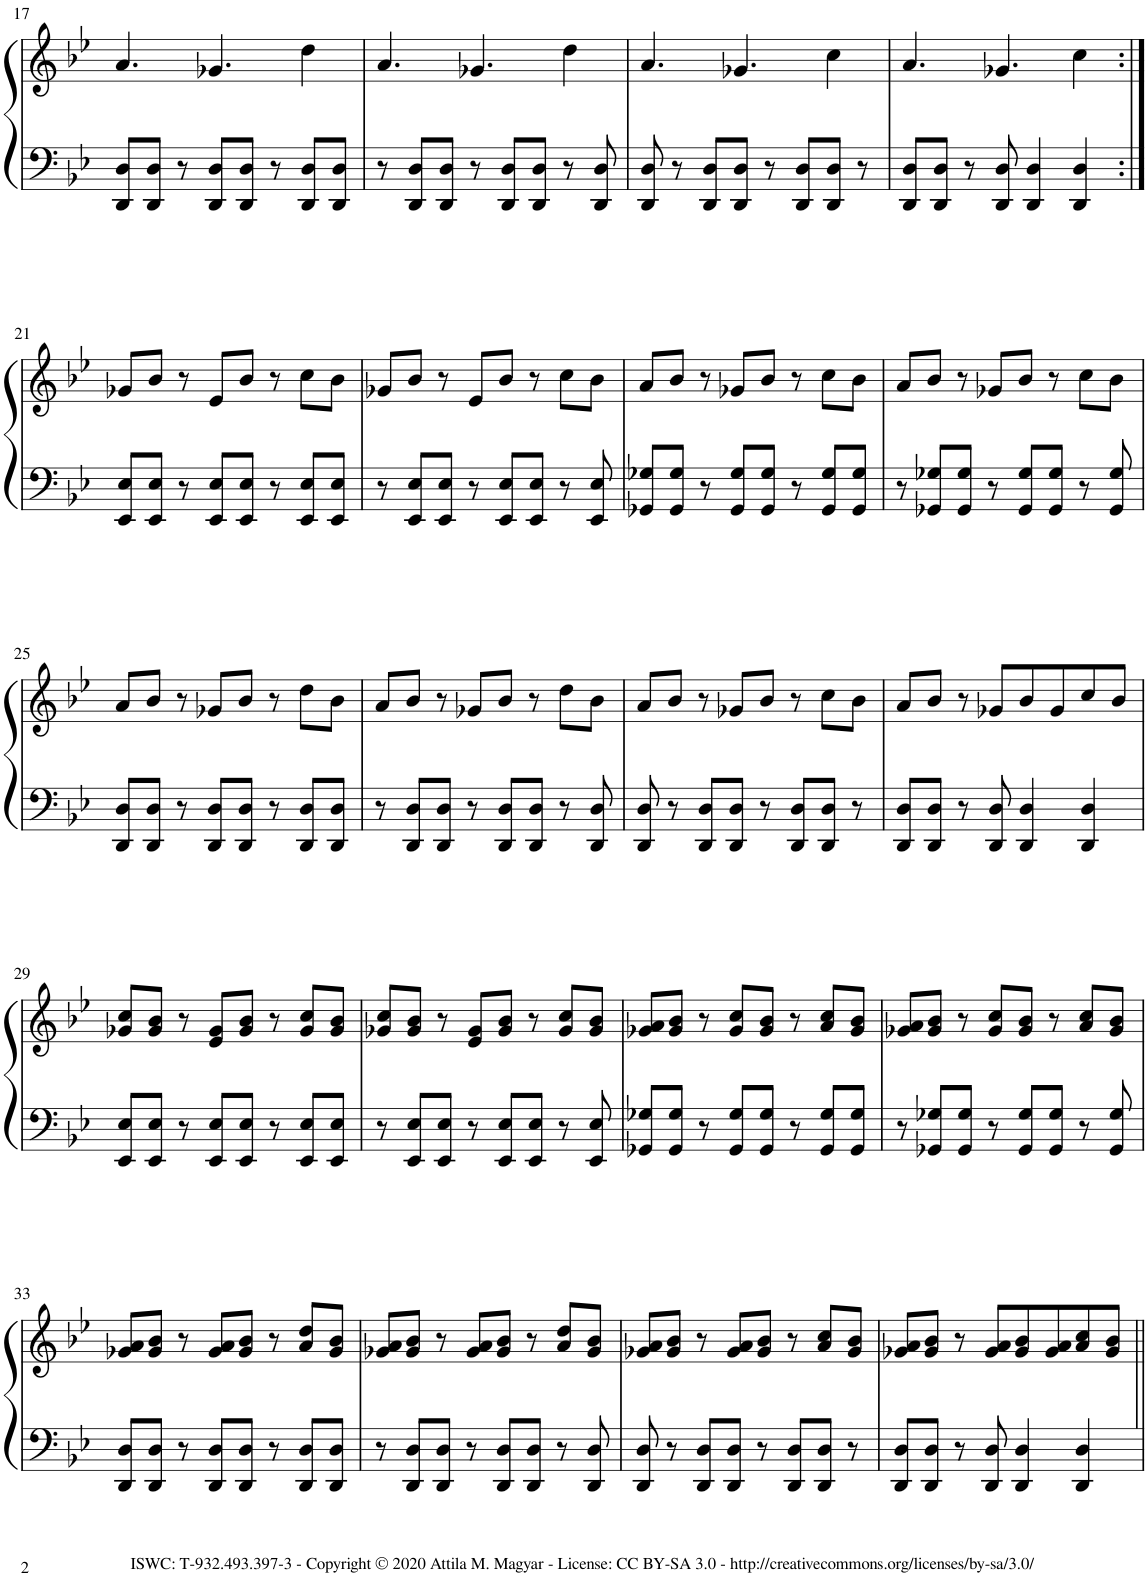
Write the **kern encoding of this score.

**kern	**kern
*part1	*part1
*staff2	*staff1
*I"Piano	*
*I'Pno.	*
!!LO:PB:g=z
*clefF4	*clefG2
*k[b-e-]	*k[b-e-]
*M4/4	*M4/4
=17	=17
8DD/ 8D/L	4.a/
8DD/ 8D/J	.
8r	.
8DD/ 8D/L	4.g-X/
8DD/ 8D/J	.
8r	.
8DD/ 8D/L	4dd\
8DD/ 8D/J	.
=18	=18
8r	4.a/
8DD/ 8D/L	.
8DD/ 8D/J	.
8r	4.g-X/
8DD/ 8D/L	.
8DD/ 8D/J	.
8r	4dd\
8DD/ 8D/	.
=19	=19
8DD/ 8D/	4.a/
8r	.
8DD/ 8D/L	.
8DD/ 8D/J	4.g-X/
8r	.
8DD/ 8D/L	.
8DD/ 8D/J	4cc\
8r	.
=20	=20
8DD/ 8D/L	4.a/
8DD/ 8D/J	.
8r	.
8DD/ 8D/	4.g-X/
4DD/ 4D/	.
4DD/ 4D/	4cc\
!!LO:LB:g=z
=21:|!	=21:|!
8EE-/ 8E-/L	8g-X/L
8EE-/ 8E-/J	8b-/J
8r	8r
8EE-/ 8E-/L	8e-/L
8EE-/ 8E-/J	8b-/J
8r	8r
8EE-/ 8E-/L	8cc\L
8EE-/ 8E-/J	8b-\J
=22	=22
8r	8g-X/L
8EE-/ 8E-/L	8b-/J
8EE-/ 8E-/J	8r
8r	8e-/L
8EE-/ 8E-/L	8b-/J
8EE-/ 8E-/J	8r
8r	8cc\L
8EE-/ 8E-/	8b-\J
=23	=23
8GG-X/ 8G-X/L	8a/L
8GG-/ 8G-/J	8b-/J
8r	8r
8GG-/ 8G-/L	8g-X/L
8GG-/ 8G-/J	8b-/J
8r	8r
8GG-/ 8G-/L	8cc\L
8GG-/ 8G-/J	8b-\J
=24	=24
8r	8a/L
8GG-X/ 8G-X/L	8b-/J
8GG-/ 8G-/J	8r
8r	8g-X/L
8GG-/ 8G-/L	8b-/J
8GG-/ 8G-/J	8r
8r	8cc\L
8GG-/ 8G-/	8b-\J
!!LO:LB:g=z
=25	=25
8DD/ 8D/L	8a/L
8DD/ 8D/J	8b-/J
8r	8r
8DD/ 8D/L	8g-X/L
8DD/ 8D/J	8b-/J
8r	8r
8DD/ 8D/L	8dd\L
8DD/ 8D/J	8b-\J
=26	=26
8r	8a/L
8DD/ 8D/L	8b-/J
8DD/ 8D/J	8r
8r	8g-X/L
8DD/ 8D/L	8b-/J
8DD/ 8D/J	8r
8r	8dd\L
8DD/ 8D/	8b-\J
=27	=27
8DD/ 8D/	8a/L
8r	8b-/J
8DD/ 8D/L	8r
8DD/ 8D/J	8g-X/L
8r	8b-/J
8DD/ 8D/L	8r
8DD/ 8D/J	8cc\L
8r	8b-\J
=28	=28
8DD/ 8D/L	8a/L
8DD/ 8D/J	8b-/J
8r	8r
8DD/ 8D/	8g-X/L
4DD/ 4D/	8b-/
.	8g-/
4DD/ 4D/	8cc/
.	8b-/J
!!LO:LB:g=z
=29	=29
8EE-/ 8E-/L	8g-X/ 8cc/L
8EE-/ 8E-/J	8g-/ 8b-/J
8r	8r
8EE-/ 8E-/L	8e-/ 8g-/L
8EE-/ 8E-/J	8g-/ 8b-/J
8r	8r
8EE-/ 8E-/L	8g-/ 8cc/L
8EE-/ 8E-/J	8g-/ 8b-/J
=30	=30
8r	8g-X/ 8cc/L
8EE-/ 8E-/L	8g-/ 8b-/J
8EE-/ 8E-/J	8r
8r	8e-/ 8g-/L
8EE-/ 8E-/L	8g-/ 8b-/J
8EE-/ 8E-/J	8r
8r	8g-/ 8cc/L
8EE-/ 8E-/	8g-/ 8b-/J
=31	=31
8GG-X/ 8G-X/L	8g-X/ 8a/L
8GG-/ 8G-/J	8g-/ 8b-/J
8r	8r
8GG-/ 8G-/L	8g-/ 8cc/L
8GG-/ 8G-/J	8g-/ 8b-/J
8r	8r
8GG-/ 8G-/L	8a/ 8cc/L
8GG-/ 8G-/J	8g-/ 8b-/J
=32	=32
8r	8g-X/ 8a/L
8GG-X/ 8G-X/L	8g-/ 8b-/J
8GG-/ 8G-/J	8r
8r	8g-/ 8cc/L
8GG-/ 8G-/L	8g-/ 8b-/J
8GG-/ 8G-/J	8r
8r	8a/ 8cc/L
8GG-/ 8G-/	8g-/ 8b-/J
!!LO:LB:g=z
=33	=33
8DD/ 8D/L	8g-X/ 8a/L
8DD/ 8D/J	8g-/ 8b-/J
8r	8r
8DD/ 8D/L	8g-/ 8a/L
8DD/ 8D/J	8g-/ 8b-/J
8r	8r
8DD/ 8D/L	8a/ 8dd/L
8DD/ 8D/J	8g-/ 8b-/J
=34	=34
8r	8g-X/ 8a/L
8DD/ 8D/L	8g-/ 8b-/J
8DD/ 8D/J	8r
8r	8g-/ 8a/L
8DD/ 8D/L	8g-/ 8b-/J
8DD/ 8D/J	8r
8r	8a/ 8dd/L
8DD/ 8D/	8g-/ 8b-/J
=35	=35
8DD/ 8D/	8g-X/ 8a/L
8r	8g-/ 8b-/J
8DD/ 8D/L	8r
8DD/ 8D/J	8g-/ 8a/L
8r	8g-/ 8b-/J
8DD/ 8D/L	8r
8DD/ 8D/J	8a/ 8cc/L
8r	8g-/ 8b-/J
=36	=36
8DD/ 8D/L	8g-X/ 8a/L
8DD/ 8D/J	8g-/ 8b-/J
8r	8r
8DD/ 8D/	8g-/ 8a/L
4DD/ 4D/	8g-/ 8b-/
.	8g-/ 8a/
4DD/ 4D/	8a/ 8cc/
.	8g-/ 8b-/J
=||	=||
*-	*-
